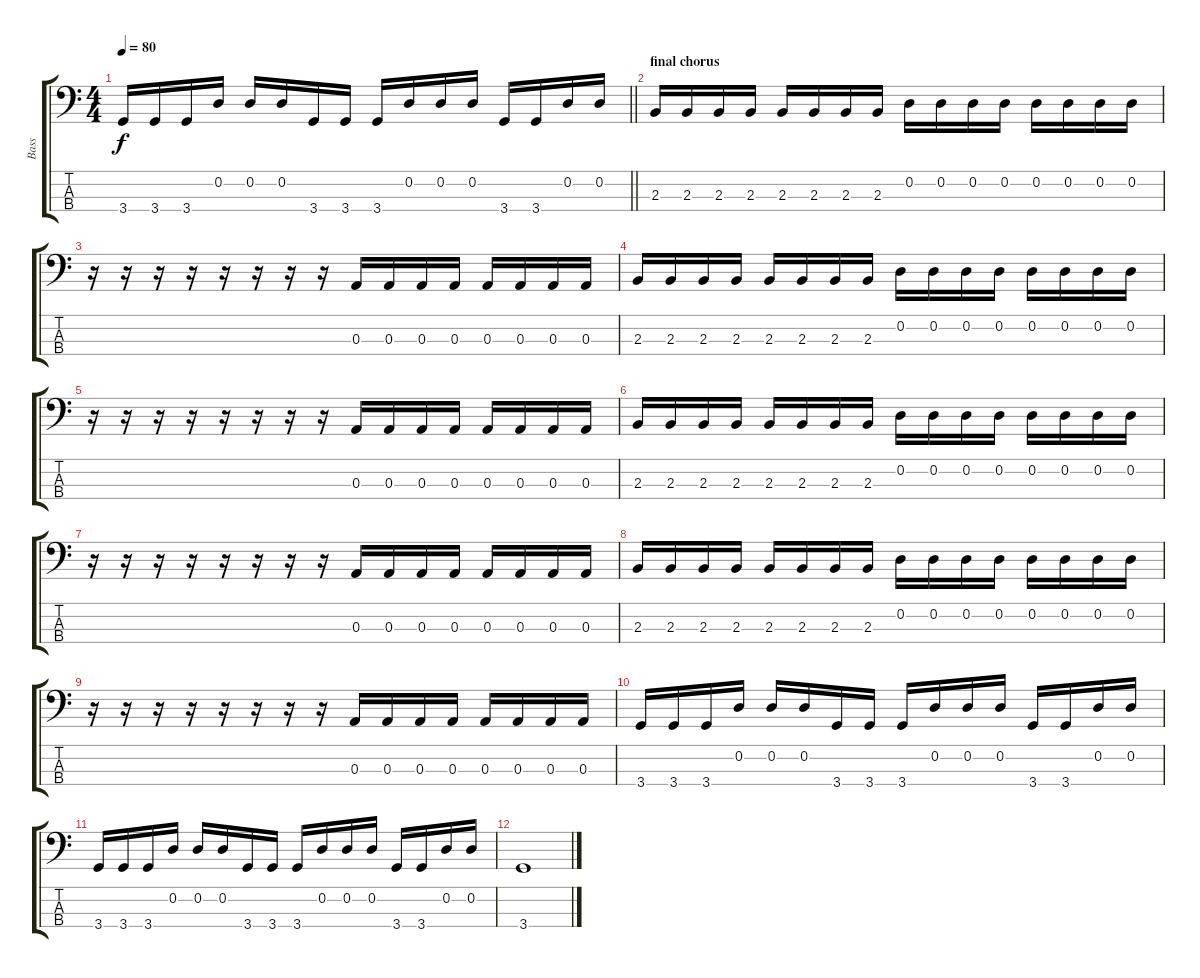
\track ("Bass" "Bass") {instrument electricbasspick}
\staff {score tabs}
\tuning (G2 D2 A1 E1) {hide}
\ts (4 4)
\tempo 80
\clef f4
\barLineRight lightlight
\ks c
3.4.16{dy f} 3.4.16 3.4.16 0.2.16 0.2.16 0.2.16 3.4.16 3.4.16 3.4.16 0.2.16 0.2.16 0.2.16 3.4.16 3.4.16 0.2.16 0.2.16 |
\section ("" "final chorus")
2.3.16 2.3.16 2.3.16 2.3.16 2.3.16 2.3.16 2.3.16 2.3.16 0.2.16 0.2.16 0.2.16 0.2.16 0.2.16 0.2.16 0.2.16 0.2.16 |
r.16 r.16 r.16 r.16 r.16 r.16 r.16 r.16 0.3.16 0.3.16 0.3.16 0.3.16 0.3.16 0.3.16 0.3.16 0.3.16 |
2.3.16 2.3.16 2.3.16 2.3.16 2.3.16 2.3.16 2.3.16 2.3.16 0.2.16 0.2.16 0.2.16 0.2.16 0.2.16 0.2.16 0.2.16 0.2.16 |
r.16 r.16 r.16 r.16 r.16 r.16 r.16 r.16 0.3.16 0.3.16 0.3.16 0.3.16 0.3.16 0.3.16 0.3.16 0.3.16 |
2.3.16 2.3.16 2.3.16 2.3.16 2.3.16 2.3.16 2.3.16 2.3.16 0.2.16 0.2.16 0.2.16 0.2.16 0.2.16 0.2.16 0.2.16 0.2.16 |
r.16 r.16 r.16 r.16 r.16 r.16 r.16 r.16 0.3.16 0.3.16 0.3.16 0.3.16 0.3.16 0.3.16 0.3.16 0.3.16 |
2.3.16 2.3.16 2.3.16 2.3.16 2.3.16 2.3.16 2.3.16 2.3.16 0.2.16 0.2.16 0.2.16 0.2.16 0.2.16 0.2.16 0.2.16 0.2.16 |
r.16 r.16 r.16 r.16 r.16 r.16 r.16 r.16 0.3.16 0.3.16 0.3.16 0.3.16 0.3.16 0.3.16 0.3.16 0.3.16 |
3.4.16 3.4.16 3.4.16 0.2.16 0.2.16 0.2.16 3.4.16 3.4.16 3.4.16 0.2.16 0.2.16 0.2.16 3.4.16 3.4.16 0.2.16 0.2.16 |
3.4.16 3.4.16 3.4.16 0.2.16 0.2.16 0.2.16 3.4.16 3.4.16 3.4.16 0.2.16 0.2.16 0.2.16 3.4.16 3.4.16 0.2.16 0.2.16 |
3.4.1
